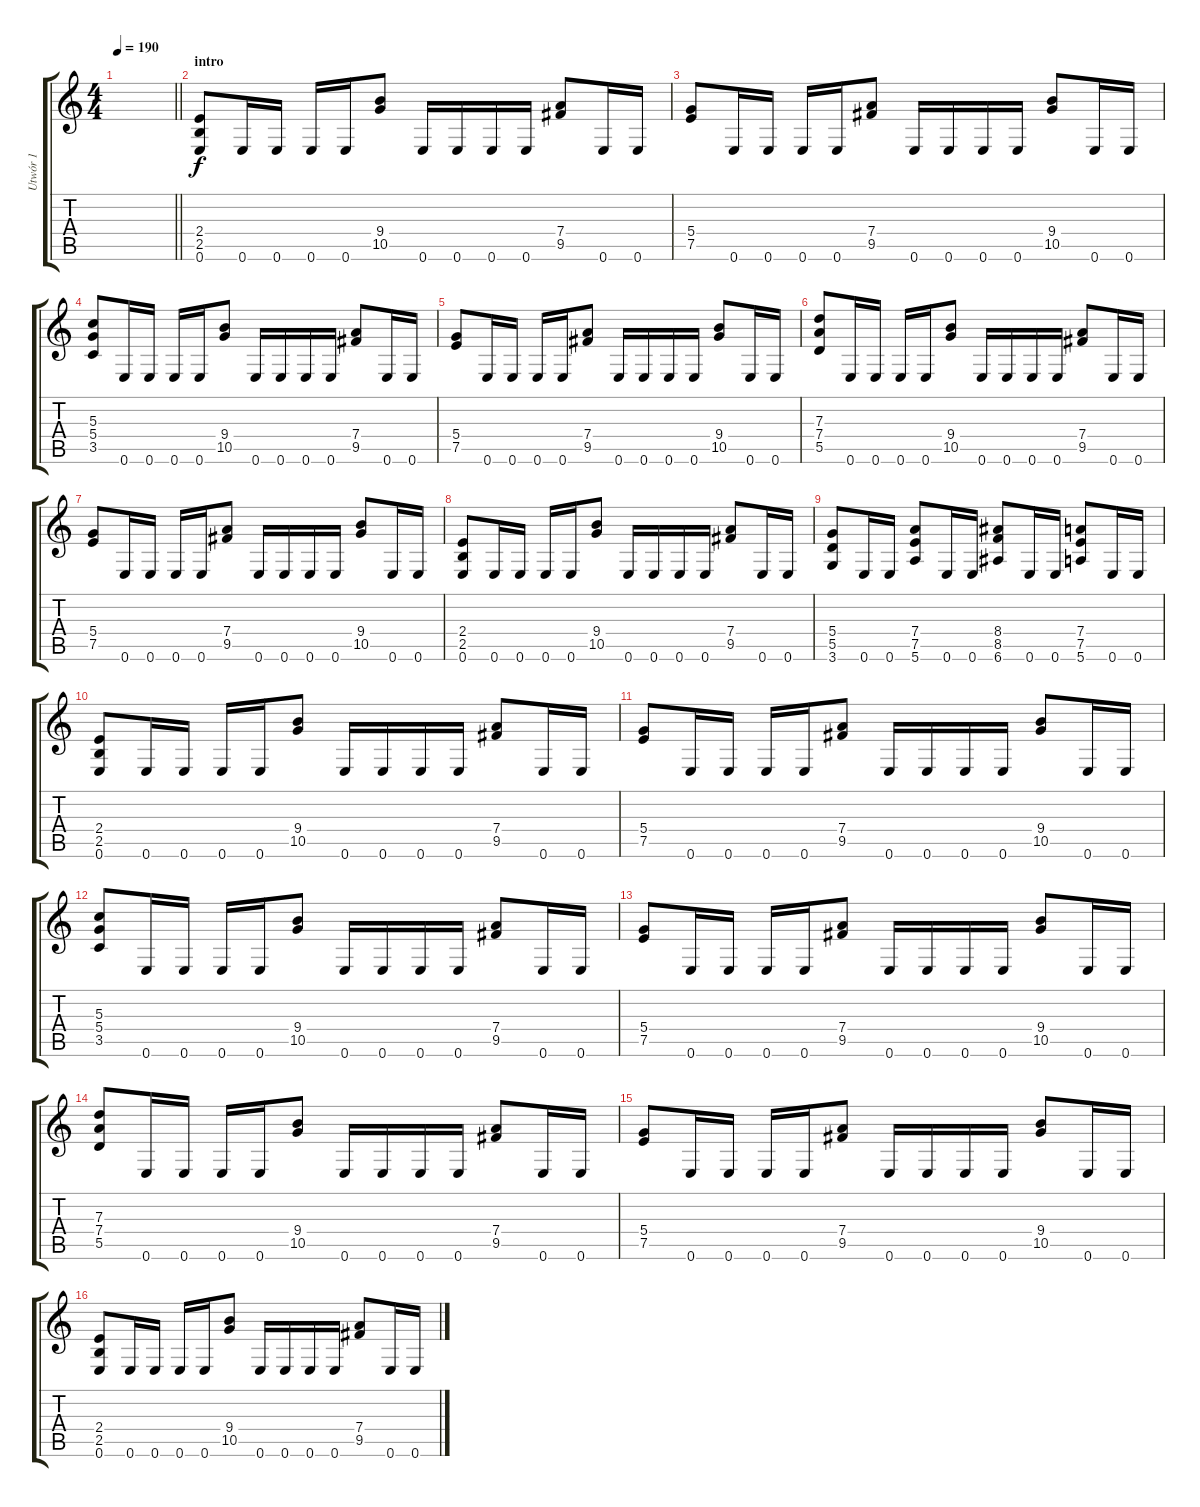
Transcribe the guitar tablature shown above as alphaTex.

\track ("Utwór 1" "Utwór 1") {instrument overdrivenguitar}
\staff {score tabs}
\tuning (E4 B3 G3 D3 A2 E2) {hide}
\ts (4 4)
\tempo 190
\clef g2
\barLineRight lightlight
\ks c
|
\section ("" "intro")
(2.4 2.5 0.6).8 0.6.16 0.6.16 0.6.16 0.6.16 (9.4 10.5).8 0.6.16 0.6.16 0.6.16 0.6.16 (7.4 9.5).8 0.6.16 0.6.16 |
(5.4 7.5).8 0.6.16 0.6.16 0.6.16 0.6.16 (7.4 9.5).8 0.6.16 0.6.16 0.6.16 0.6.16 (9.4 10.5).8 0.6.16 0.6.16 |
(5.3 5.4 3.5).8 0.6.16 0.6.16 0.6.16 0.6.16 (9.4 10.5).8 0.6.16 0.6.16 0.6.16 0.6.16 (7.4 9.5).8 0.6.16 0.6.16 |
(5.4 7.5).8 0.6.16 0.6.16 0.6.16 0.6.16 (7.4 9.5).8 0.6.16 0.6.16 0.6.16 0.6.16 (9.4 10.5).8 0.6.16 0.6.16 |
(7.3 7.4 5.5).8 0.6.16 0.6.16 0.6.16 0.6.16 (9.4 10.5).8 0.6.16 0.6.16 0.6.16 0.6.16 (7.4 9.5).8 0.6.16 0.6.16 |
(5.4 7.5).8 0.6.16 0.6.16 0.6.16 0.6.16 (7.4 9.5).8 0.6.16 0.6.16 0.6.16 0.6.16 (9.4 10.5).8 0.6.16 0.6.16 |
(2.4 2.5 0.6).8 0.6.16 0.6.16 0.6.16 0.6.16 (9.4 10.5).8 0.6.16 0.6.16 0.6.16 0.6.16 (7.4 9.5).8 0.6.16 0.6.16 |
(5.4 5.5 3.6).8 0.6.16 0.6.16 (7.4 7.5 5.6).8 0.6.16 0.6.16 (8.4 8.5 6.6).8 0.6.16 0.6.16 (7.4 7.5 5.6).8 0.6.16 0.6.16 |
(2.4 2.5 0.6).8 0.6.16 0.6.16 0.6.16 0.6.16 (9.4 10.5).8 0.6.16 0.6.16 0.6.16 0.6.16 (7.4 9.5).8 0.6.16 0.6.16 |
(5.4 7.5).8 0.6.16 0.6.16 0.6.16 0.6.16 (7.4 9.5).8 0.6.16 0.6.16 0.6.16 0.6.16 (9.4 10.5).8 0.6.16 0.6.16 |
(5.3 5.4 3.5).8 0.6.16 0.6.16 0.6.16 0.6.16 (9.4 10.5).8 0.6.16 0.6.16 0.6.16 0.6.16 (7.4 9.5).8 0.6.16 0.6.16 |
(5.4 7.5).8 0.6.16 0.6.16 0.6.16 0.6.16 (7.4 9.5).8 0.6.16 0.6.16 0.6.16 0.6.16 (9.4 10.5).8 0.6.16 0.6.16 |
(7.3 7.4 5.5).8 0.6.16 0.6.16 0.6.16 0.6.16 (9.4 10.5).8 0.6.16 0.6.16 0.6.16 0.6.16 (7.4 9.5).8 0.6.16 0.6.16 |
(5.4 7.5).8 0.6.16 0.6.16 0.6.16 0.6.16 (7.4 9.5).8 0.6.16 0.6.16 0.6.16 0.6.16 (9.4 10.5).8 0.6.16 0.6.16 |
(2.4 2.5 0.6).8 0.6.16 0.6.16 0.6.16 0.6.16 (9.4 10.5).8 0.6.16 0.6.16 0.6.16 0.6.16 (7.4 9.5).8 0.6.16 0.6.16
